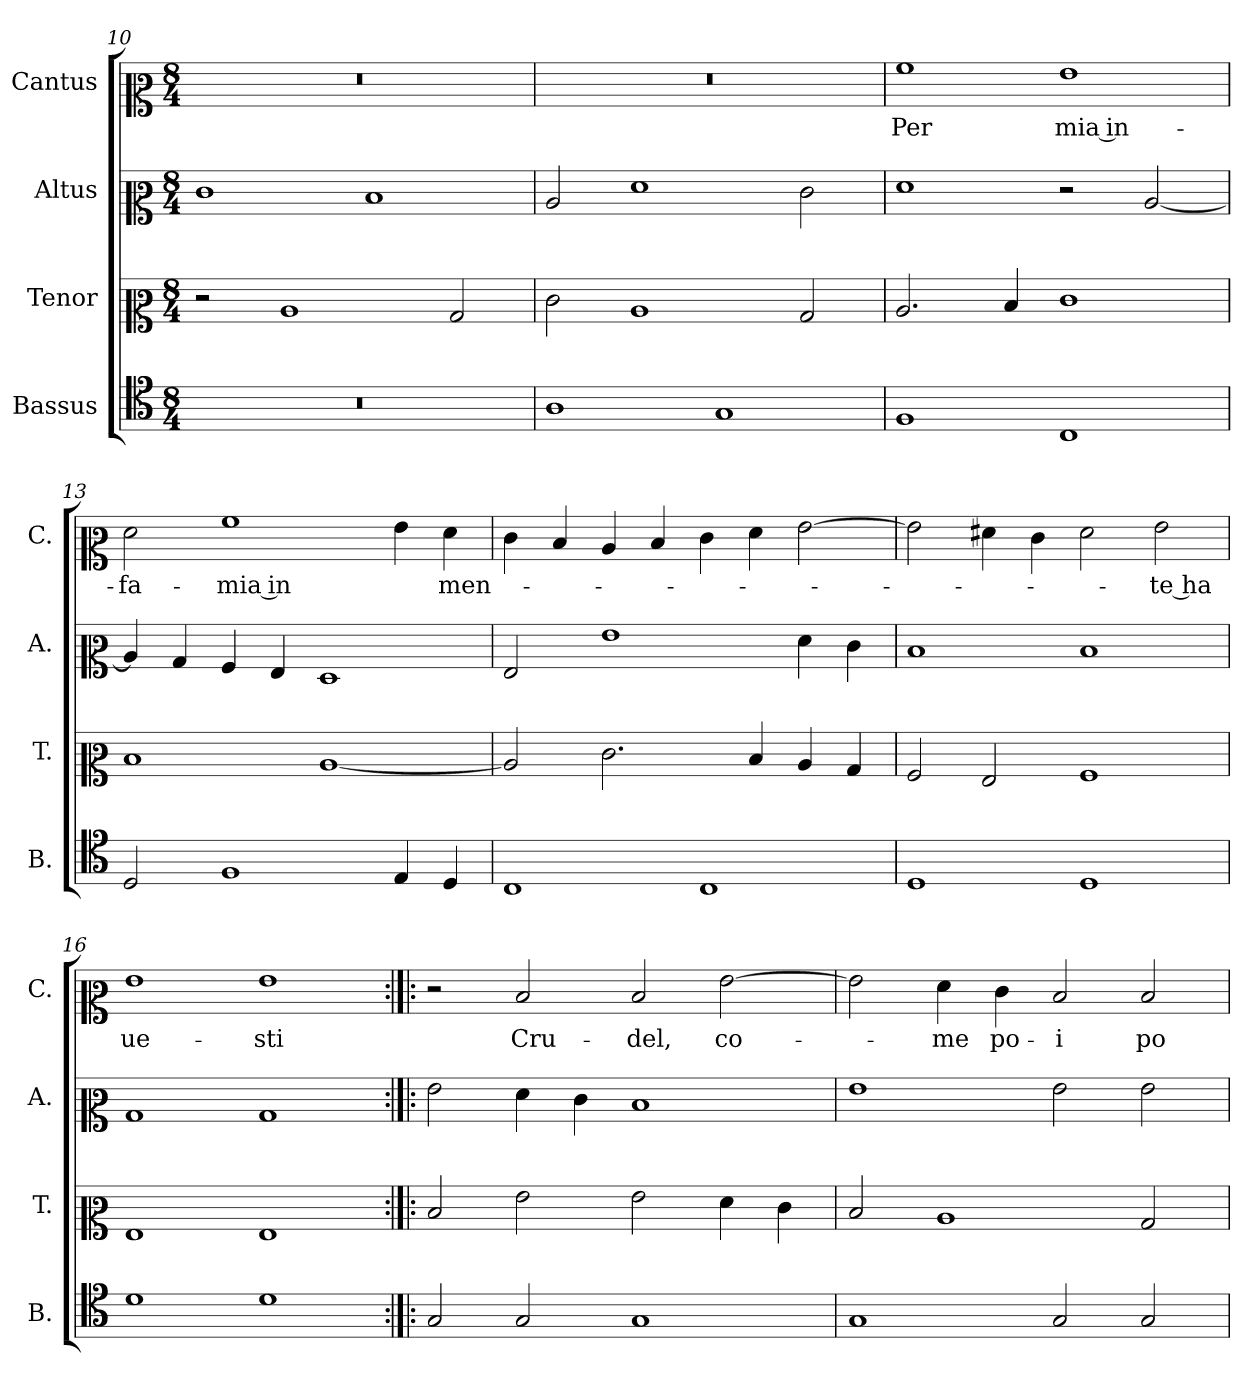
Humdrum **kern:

**kern	**kern	**kern	**kern	**text
*part4	*part3	*part2	*part1	*part1
*staff4	*staff3	*staff2	*staff1	*staff1
*I"Bassus	*I"Tenor	*I"Altus	*I"Cantus	*
*I'B.	*I'T.	*I'A.	*I'C.	*
*clefC4	*clefC2	*clefC2	*clefC2	*
*k[]	*k[]	*k[]	*k[]	*
*M8/4	*M8/4	*M8/4	*M8/4	*
=10	=10	=10	=10	=10
0r	2r	1e	0r	.
.	1c	.	.	.
.	.	1d	.	.
.	2B/	.	.	.
=11	=11	=11	=11	=11
1A	2e\	2c/	0r	.
.	1c	1f	.	.
1G	.	.	.	.
.	2B/	2e\	.	.
!!LO:LB:g=z
=12	=12	=12	=12	=12
!	!	!	!	!LO:LY:b
1F	2.c/	1f	1a	Per
.	4d/	.	.	.
!	!	!	!	!LO:LY:b
1C	1e	2r	1g	mia in-
.	.	[2c/	.	.
=13	=13	=13	=13	=13
!	!	!	!	!LO:LY:b
2D/	1d	4c/]	2f\	-fa-
.	.	4B/	.	.
!	!	!	!	!LO:LY:b
1F	.	4A/	1a	-mia in
.	.	4G/	.	.
.	[1c	1F	.	.
4E/	.	.	4g\	.
!	!	!	!	!LO:LY:b
4D/	.	.	4f\	men-
=14	=14	=14	=14	=14
1C	2c/]	2G/	4e\	.
.	.	.	4d/	.
.	2.e\	1g	4c/	.
.	.	.	4d/	.
1C	.	.	4e\	.
.	4d/	.	4f\	.
.	4c/	4f\	[2g\	.
.	4B/	4e\	.	.
=15	=15	=15	=15	=15
1D	2A/	1d	2g\]	.
.	2G/	.	4f#X\	.
.	.	.	4e\	.
1D	1A	1d	2f#\	.
!	!	!	!	!LO:LY:b
.	.	.	2g\	-te ha
=16	=16	=16	=16	=16
!	!	!	!	!LO:LY:b
1d	1G	1B	1g	ue-
!	!	!	!	!LO:LY:b
1d	1G	1B	1g	-sti
!!LO:PB:g=z
=17:|!|:	=17:|!|:	=17:|!|:	=17:|!|:	=17:|!|:
2G/	2d/	2g\	2r	.
!	!	!	!	!LO:LY:b
2G/	2g\	4f\	2d/	Cru-
.	.	4e\	.	.
!	!	!	!	!LO:LY:b
1G	2g\	1d	2d/	-del,
!	!	!	!	!LO:LY:b
.	4f\	.	[2g\	co-
.	4e\	.	.	.
=18	=18	=18	=18	=18
1G	2d/	1g	2g\]	.
!	!	!	!	!LO:LY:b
.	1c	.	4f\	-me
!	!	!	!	!LO:LY:b
.	.	.	4e\	po-
!	!	!	!	!LO:LY:b
2G/	.	2g\	2d/	-i
!	!	!	!	!LO:LY:b
2G/	2B/	2g\	2d/	po-
=	=	=	=	=
*-	*-	*-	*-	*-
